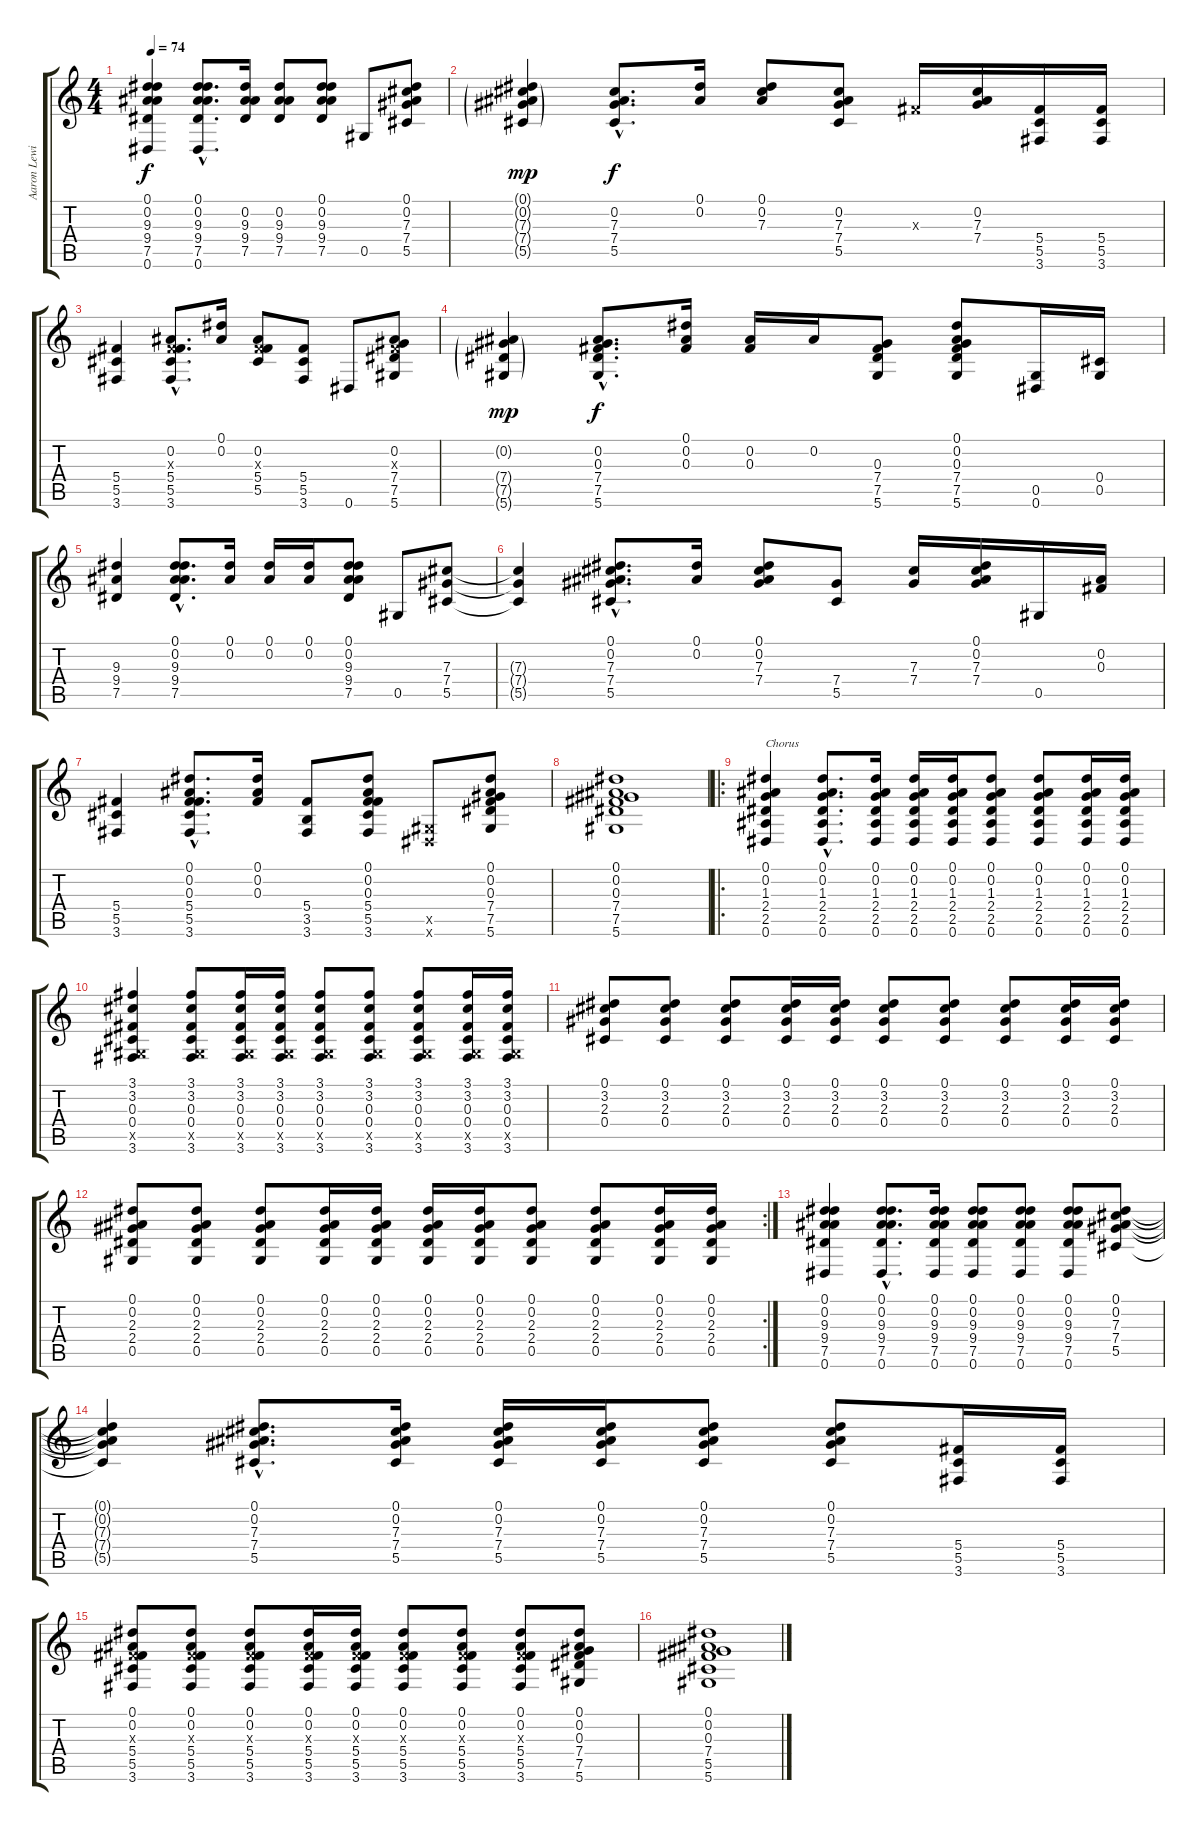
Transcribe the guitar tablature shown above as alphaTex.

\track ("Aaron Lewis" "Aaron Lewi") {instrument acousticguitarnylon}
\staff {score tabs}
\tuning (Eb4 Bb3 Gb3 Db3 Ab2 Eb2) {hide}
\ts (4 4)
\tempo 74
\clef g2
\ks c
(0.1 0.2 9.3 9.4 7.5 0.6).4{dy f} (0.1{hac} 0.2{hac} 9.3{hac} 9.4{hac} 7.5{hac} 0.6{hac}).8{d} (0.2 9.3 9.4 7.5).16 (0.2 9.3 9.4 7.5).8 (0.1 0.2 9.3 9.4 7.5).8 0.5.8 (0.1 0.2 7.3 7.4 5.5).8 |
(0.1{g} 0.2{g} 7.3{g} 7.4{g} 5.5{g}).4{dy mp} (0.2{hac} 7.3{hac} 7.4{hac} 5.5{hac}).8{d dy f} (0.1 0.2).16 (0.1 0.2 7.3).8 (0.2 7.3 7.4 5.5).8 0.3{x}.16 (0.2 7.3 7.4).16 (5.4 5.5 3.6).16 (5.4 5.5 3.6).16 |
(5.4 5.5 3.6).4 (0.2{hac} 0.3{hac x} 5.4{hac} 5.5{hac} 3.6{hac}).8{d} (0.1 0.2).16 (0.2 0.3{x} 5.4 5.5).8 (5.4 5.5 3.6).8 0.6.8 (0.2 0.3{x} 7.4 7.5 5.6).8 |
(0.2{g} 7.4{g} 7.5{g} 5.6{g}).4{dy mp} (0.2{hac} 0.3{hac} 7.4{hac} 7.5{hac} 5.6{hac}).8{d dy f} (0.1 0.2 0.3).16 (0.2 0.3).16 0.2.16 (0.3 7.4 7.5 5.6).8 (0.1 0.2 0.3 7.4 7.5 5.6).8 (0.5 0.6).16 (0.4 0.5).16 |
(9.3 9.4 7.5).4 (0.1{hac} 0.2{hac} 9.3{hac} 9.4{hac} 7.5{hac}).8{d} (0.1 0.2).16 (0.1 0.2).16 (0.1 0.2).16 (0.1 0.2 9.3 9.4 7.5).8 0.5.8 (7.3 7.4 5.5).8 |
(7.3{t} 7.4{t} 5.5{t}).4 (0.1{hac} 0.2{hac} 7.3{hac} 7.4{hac} 5.5{hac}).8{d} (0.1 0.2).16 (0.1 0.2 7.3 7.4).8 (7.4 5.5).8 (7.3 7.4).16 (0.1 0.2 7.3 7.4).16 0.5.16 (0.2 0.3).16 |
(5.4 5.5 3.6).4 (0.1{hac} 0.2{hac} 0.3{hac} 5.4{hac} 5.5{hac} 3.6{hac}).8{d} (0.1 0.2 0.3).16 (5.4 3.5 3.6).8 (0.1 0.2 0.3 5.4 5.5 3.6).8 (0.5{x} 0.6{x}).8 (0.1 0.2 0.3 7.4 7.5 5.6).8 |
(0.1 0.2 0.3 7.4 7.5 5.6).1 |
\ro
(0.1 0.2 1.3 2.4 2.5 0.6).4{txt "Chorus"} (0.1{hac} 0.2{hac} 1.3{hac} 2.4{hac} 2.5{hac} 0.6{hac}).8{d} (0.1 0.2 1.3 2.4 2.5 0.6).16 (0.1 0.2 1.3 2.4 2.5 0.6).16 (0.1 0.2 1.3 2.4 2.5 0.6).16 (0.1 0.2 1.3 2.4 2.5 0.6).8 (0.1 0.2 1.3 2.4 2.5 0.6).8 (0.1 0.2 1.3 2.4 2.5 0.6).16 (0.1 0.2 1.3 2.4 2.5 0.6).16 |
(3.1 3.2 0.3 0.4 0.5{x} 3.6).4 (3.1 3.2 0.3 0.4 0.5{x} 3.6).8 (3.1 3.2 0.3 0.4 0.5{x} 3.6).16 (3.1 3.2 0.3 0.4 0.5{x} 3.6).16 (3.1 3.2 0.3 0.4 0.5{x} 3.6).8 (3.1 3.2 0.3 0.4 0.5{x} 3.6).8 (3.1 3.2 0.3 0.4 0.5{x} 3.6).8 (3.1 3.2 0.3 0.4 0.5{x} 3.6).16 (3.1 3.2 0.3 0.4 0.5{x} 3.6).16 |
(0.1 3.2 2.3 0.4).8 (0.1 3.2 2.3 0.4).8 (0.1 3.2 2.3 0.4).8 (0.1 3.2 2.3 0.4).16 (0.1 3.2 2.3 0.4).16 (0.1 3.2 2.3 0.4).8 (0.1 3.2 2.3 0.4).8 (0.1 3.2 2.3 0.4).8 (0.1 3.2 2.3 0.4).16 (0.1 3.2 2.3 0.4).16 |
\rc 2
(0.1 0.2 2.3 2.4 0.5).8 (0.1 0.2 2.3 2.4 0.5).8 (0.1 0.2 2.3 2.4 0.5).8 (0.1 0.2 2.3 2.4 0.5).16 (0.1 0.2 2.3 2.4 0.5).16 (0.1 0.2 2.3 2.4 0.5).16 (0.1 0.2 2.3 2.4 0.5).16 (0.1 0.2 2.3 2.4 0.5).8 (0.1 0.2 2.3 2.4 0.5).8 (0.1 0.2 2.3 2.4 0.5).16 (0.1 0.2 2.3 2.4 0.5).16 |
(0.1 0.2 9.3 9.4 7.5 0.6).4 (0.1{hac} 0.2{hac} 9.3{hac} 9.4{hac} 7.5{hac} 0.6{hac}).8{d} (0.1 0.2 9.3 9.4 7.5 0.6).16 (0.1 0.2 9.3 9.4 7.5 0.6).8 (0.1 0.2 9.3 9.4 7.5 0.6).8 (0.1 0.2 9.3 9.4 7.5 0.6).8 (0.1 0.2 7.3 7.4 5.5).8 |
(0.1{t} 0.2{t} 7.3{t} 7.4{t} 5.5{t}).4 (0.1{hac} 0.2{hac} 7.3{hac} 7.4{hac} 5.5{hac}).8{d} (0.1 0.2 7.3 7.4 5.5).16 (0.1 0.2 7.3 7.4 5.5).16 (0.1 0.2 7.3 7.4 5.5).16 (0.1 0.2 7.3 7.4 5.5).8 (0.1 0.2 7.3 7.4 5.5).8 (5.4 5.5 3.6).16 (5.4 5.5 3.6).16 |
(0.1 0.2 0.3{x} 5.4 5.5 3.6).8 (0.1 0.2 0.3{x} 5.4 5.5 3.6).8 (0.1 0.2 0.3{x} 5.4 5.5 3.6).8 (0.1 0.2 0.3{x} 5.4 5.5 3.6).16 (0.1 0.2 0.3{x} 5.4 5.5 3.6).16 (0.1 0.2 0.3{x} 5.4 5.5 3.6).8 (0.1 0.2 0.3{x} 5.4 5.5 3.6).8 (0.1 0.2 0.3{x} 5.4 5.5 3.6).8 (0.1 0.2 0.3 7.4 7.5 5.6).8 |
(0.1 0.2 0.3 7.4 5.5 5.6).1
